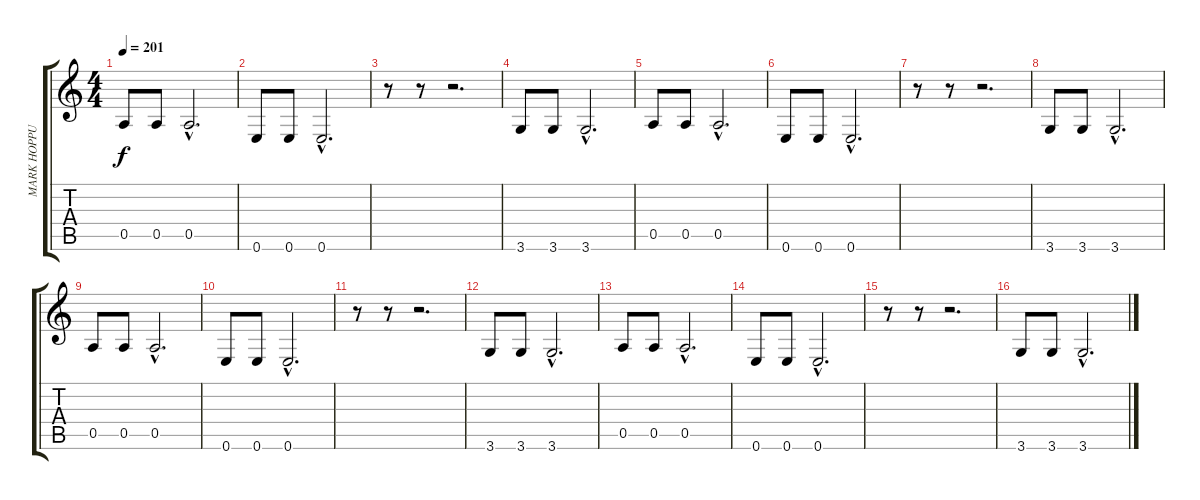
\track ("MARK HOPPUS" "MARK HOPPU") {instrument electricbasspick}
\staff {score tabs}
\tuning (E4 B3 G3 D3 A2 E2) {hide}
\ts (4 4)
\tempo 201
\clef g2
\ks c
0.5.8{dy f} 0.5.8 0.5{hac}.2{d} |
0.6.8 0.6.8 0.6{hac}.2{d} |
r.8 r.8 r.2{d} |
3.6.8 3.6.8 3.6{hac}.2{d} |
0.5.8 0.5.8 0.5{hac}.2{d} |
0.6.8 0.6.8 0.6{hac}.2{d} |
r.8 r.8 r.2{d} |
3.6.8 3.6.8 3.6{hac}.2{d} |
0.5.8 0.5.8 0.5{hac}.2{d} |
0.6.8 0.6.8 0.6{hac}.2{d} |
r.8 r.8 r.2{d} |
3.6.8 3.6.8 3.6{hac}.2{d} |
0.5.8 0.5.8 0.5{hac}.2{d} |
0.6.8 0.6.8 0.6{hac}.2{d} |
r.8 r.8 r.2{d} |
3.6.8 3.6.8 3.6{hac}.2{d}
